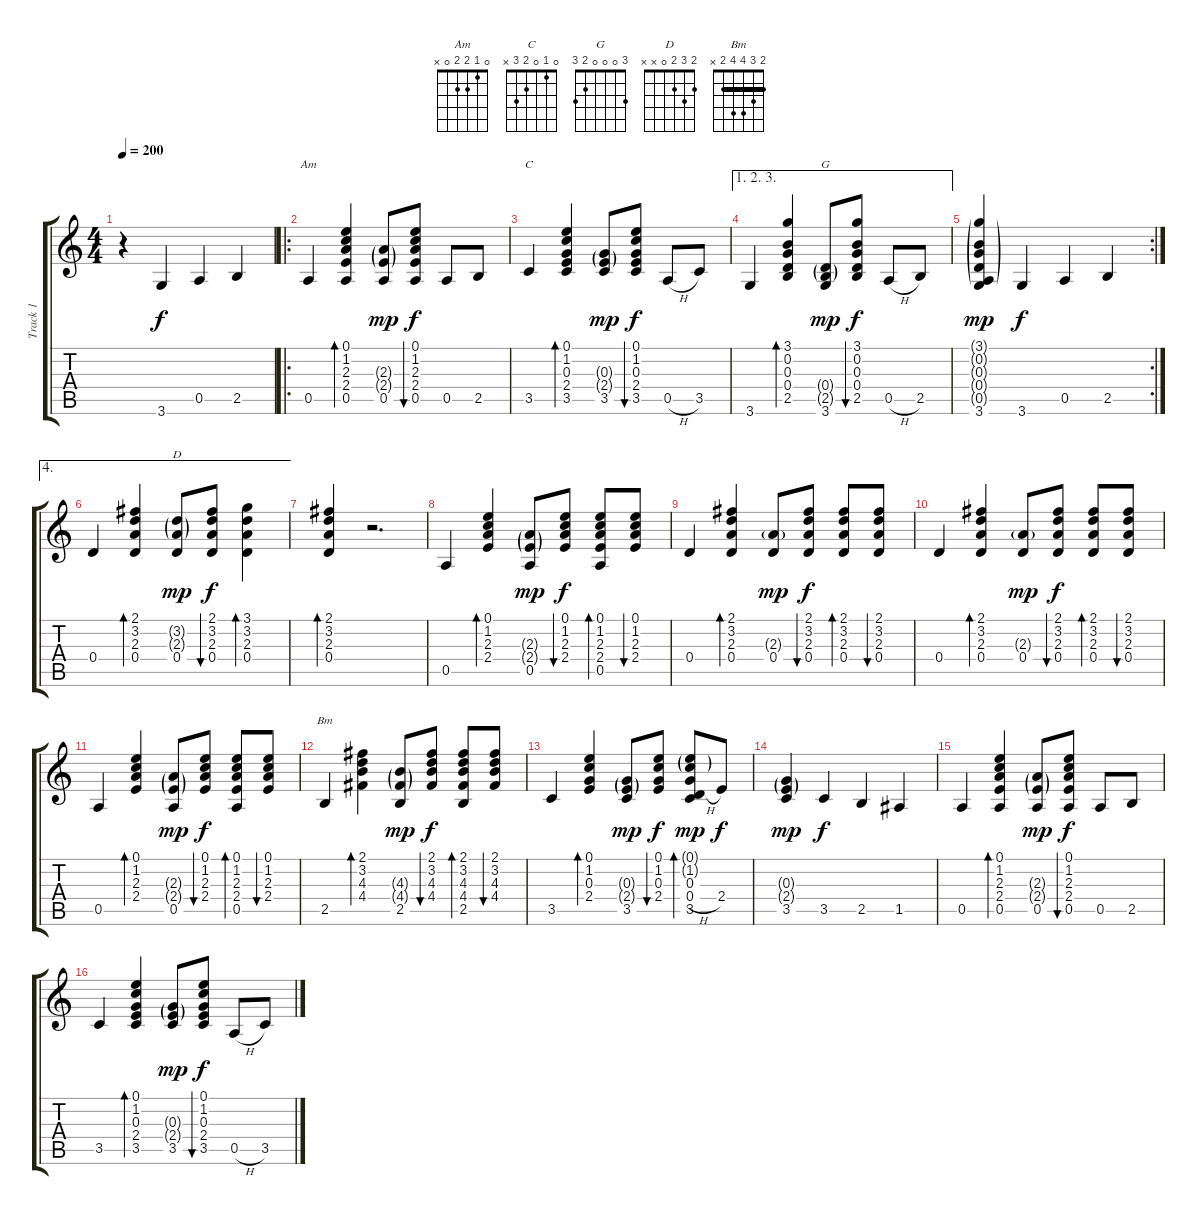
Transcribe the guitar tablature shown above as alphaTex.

\track ("Track 1" "Track 1") {instrument acousticguitarnylon}
\staff {score tabs}
\tuning (E4 B3 G3 D3 A2 E2) {hide}
\chord ("Am" 0 1 2 2 0 x)
\chord ("C" 0 1 0 2 3 x)
\chord ("G" 3 0 0 0 2 3)
\chord ("D" 2 3 2 0 x x)
\chord ("Bm" 2 3 4 4 2 x) {barre 2}
\ts (4 4)
\tempo 200
\clef g2
\ks c
r.4{dy f instrument acousticguitarnylon} 3.6.4 0.5.4 2.5.4 |
\ro
0.5.4{ch "Am"} (0.1 1.2 2.3 2.4 0.5).4{bd 480} (2.3{g} 2.4{g} 0.5).8{dy mp} (0.1 1.2 2.3 2.4 0.5).8{bu 240 dy f} 0.5.8 2.5.8 |
3.5.4{ch "C"} (0.1 1.2 0.3 2.4 3.5).4{bd 480} (0.3{g} 2.4{g} 3.5).8{dy mp} (0.1 1.2 0.3 2.4 3.5).8{bu 240 dy f} 0.5{h}.8 3.5.8 |
\ae (1 2 3)
3.6.4 (3.1 0.2 0.3 0.4 2.5).4{bd 480} (0.4{g} 2.5{g} 3.6).8{ch "G" dy mp} (3.1 0.2 0.3 0.4 2.5).8{bu 240 dy f} 0.5{h}.8 2.5.8 |
\rc 2
(3.1{g} 0.2{g} 0.3{g} 0.4{g} 0.5{g} 3.6).4{dy mp} 3.6.4{dy f} 0.5.4 2.5.4 |
\ae 4
0.4.4 (2.1 3.2 2.3 0.4).4{bd 480} (3.2{g} 2.3{g} 0.4).8{ch "D" dy mp} (2.1 3.2 2.3 0.4).8{bu 240 dy f} (3.1 3.2 2.3 0.4).4{bd 480} |
(2.1 3.2 2.3 0.4).4{bd 480} r.2{d} |
0.5.4 (0.1 1.2 2.3 2.4).4{bd 480} (2.3{g} 2.4{g} 0.5).8{dy mp} (0.1 1.2 2.3 2.4).8{bu 480 dy f} (0.1 1.2 2.3 2.4 0.5).8{bd 480} (0.1 1.2 2.3 2.4).8{bu 480} |
0.4.4 (2.1 3.2 2.3 0.4).4{bd 480} (2.3{g} 0.4).8{dy mp} (2.1 3.2 2.3 0.4).8{bu 480 dy f} (2.1 3.2 2.3 0.4).8{bd 480} (2.1 3.2 2.3 0.4).8{bu 480} |
0.4.4 (2.1 3.2 2.3 0.4).4{bd 480} (2.3{g} 0.4).8{dy mp} (2.1 3.2 2.3 0.4).8{bu 480 dy f} (2.1 3.2 2.3 0.4).8{bd 480} (2.1 3.2 2.3 0.4).8{bu 480} |
0.5.4 (0.1 1.2 2.3 2.4).4{bd 480} (2.3{g} 2.4{g} 0.5).8{dy mp} (0.1 1.2 2.3 2.4).8{bu 480 dy f} (0.1 1.2 2.3 2.4 0.5).8{bd 480} (0.1 1.2 2.3 2.4).8{bu 480} |
2.5.4{ch "Bm"} (2.1 3.2 4.3 4.4).4{bd 480} (4.3{g} 4.4{g} 2.5).8{dy mp} (2.1 3.2 4.3 4.4).8{bu 480 dy f} (2.1 3.2 4.3 4.4 2.5).8{bd 480} (2.1 3.2 4.3 4.4).8{bu 480} |
3.5.4 (0.1 1.2 0.3 2.4).4{bd 480} (0.3{g} 2.4{g} 3.5).8{dy mp} (0.1 1.2 0.3 2.4).8{bu 480 dy f} (0.1{g} 1.2{g} 0.3 0.4{h} 3.5).8{bd 480 dy mp} 2.4.8{dy f} |
(0.3{g} 2.4{g} 3.5).4{dy mp} 3.5.4{dy f} 2.5.4 1.5.4 |
0.5.4 (0.1 1.2 2.3 2.4 0.5).4{bd 480} (2.3{g} 2.4{g} 0.5).8{dy mp} (0.1 1.2 2.3 2.4 0.5).8{bu 240 dy f} 0.5.8 2.5.8 |
3.5.4 (0.1 1.2 0.3 2.4 3.5).4{bd 480} (0.3{g} 2.4{g} 3.5).8{dy mp} (0.1 1.2 0.3 2.4 3.5).8{bu 240 dy f} 0.5{h}.8 3.5.8
